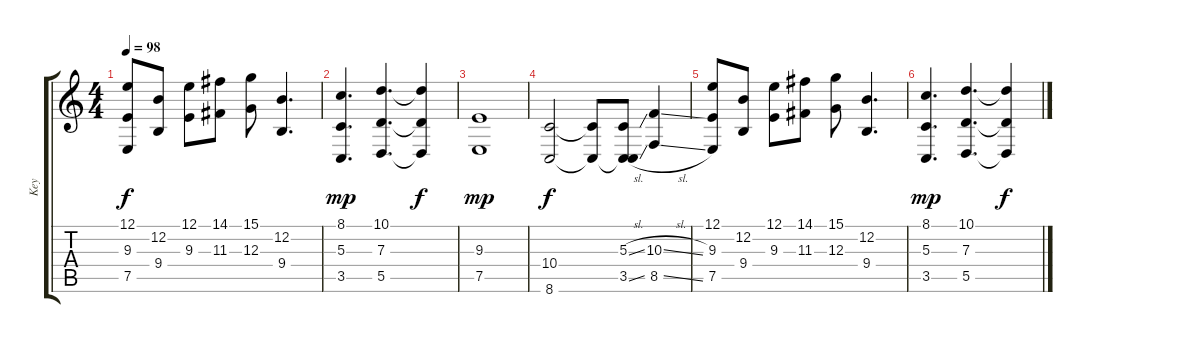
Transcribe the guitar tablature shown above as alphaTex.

\track ("Key" "Key") {instrument pad8sweep}
\staff {score tabs}
\tuning (E4 B3 G3 D3 A2 E2) {hide}
\ts (4 4)
\tempo 98
\clef g2
\ks c
(12.1 9.3 7.5).8{dy f} (12.2 9.4).8 (12.1 9.3).8 (14.1 11.3).8 (15.1 12.3).8 (12.2 9.4).4{d} |
(8.1 5.3 3.5).4{d dy mp} (10.1 7.3 5.5).4{d} (10.1{t} 7.3{t} 5.5{t}).4{dy f} |
(9.3 7.5).1{dy mp} |
(10.4 8.6).2{dy f} (10.4{t} 8.6{t}).8 (5.3{sl} 3.5{sl} 8.6{t}).8 (10.3{sl} 8.5{sl}).4 |
(12.1 9.3 7.5).8 (12.2 9.4).8 (12.1 9.3).8 (14.1 11.3).8 (15.1 12.3).8 (12.2 9.4).4{d} |
(8.1 5.3 3.5).4{d dy mp} (10.1 7.3 5.5).4{d} (10.1{t} 7.3{t} 5.5{t}).4{dy f}
